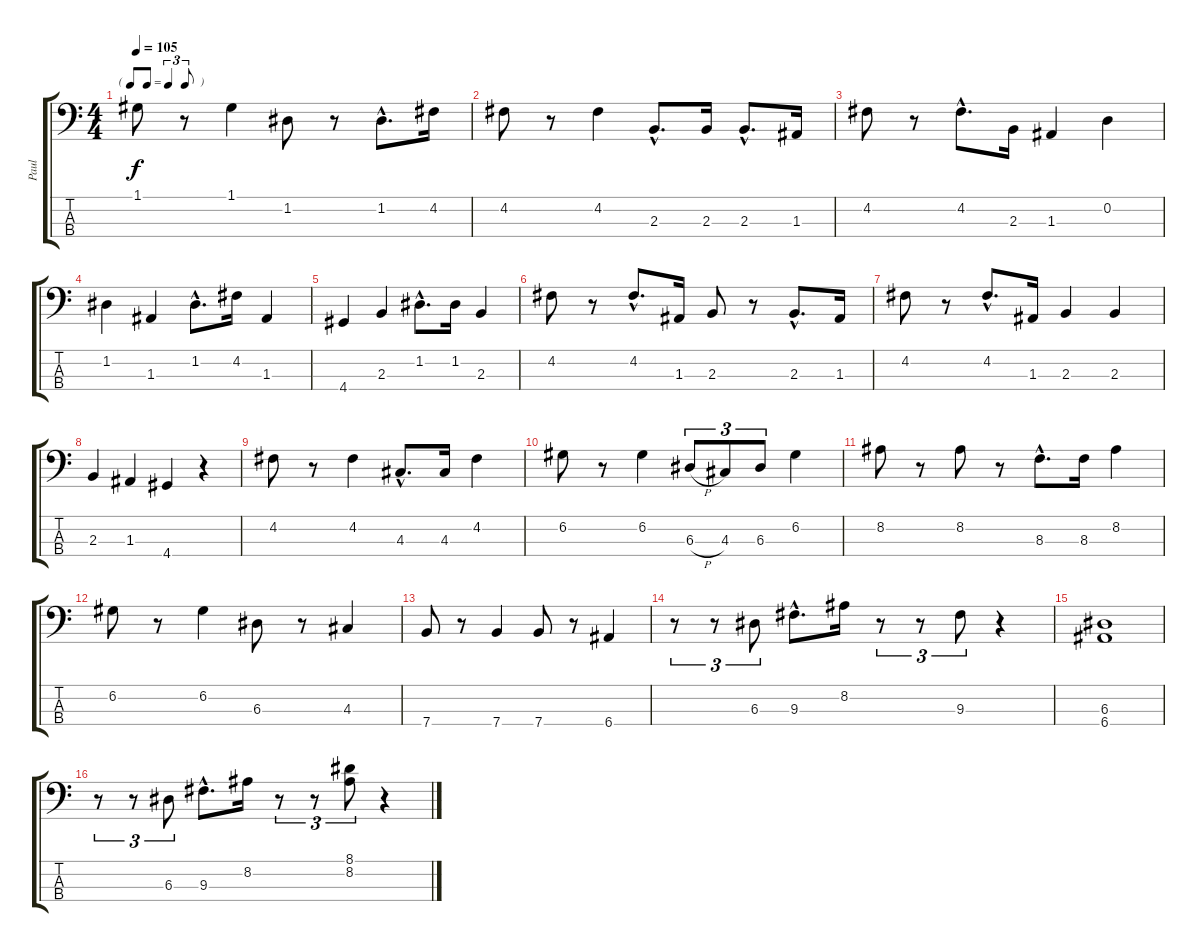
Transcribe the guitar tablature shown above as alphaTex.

\track ("Paul" "Paul") {instrument electricbassfinger}
\staff {score tabs}
\tuning (G2 D2 A1 E1) {hide}
\ts (4 4)
\tf triplet8th
\tempo 105
\clef f4
\ks c
1.1.8{dy f} r.8 1.1.4 1.2.8 r.8 1.2{hac}.8{d} 4.2.16 |
4.2.8 r.8 4.2.4 2.3{hac}.8{d} 2.3.16 2.3{hac}.8{d} 1.3.16 |
4.2.8 r.8 4.2{hac}.8{d} 2.3.16 1.3.4 0.2.4 |
1.2.4 1.3.4 1.2{hac}.8{d} 4.2.16 1.3.4 |
4.4.4 2.3.4 1.2{hac}.8{d} 1.2.16 2.3.4 |
4.2.8 r.8 4.2{hac}.8{d} 1.3.16 2.3.8 r.8 2.3{hac}.8{d} 1.3.16 |
4.2.8 r.8 4.2{hac}.8{d} 1.3.16 2.3.4 2.3.4 |
2.3.4 1.3.4 4.4.4 r.4 |
4.2.8 r.8 4.2.4 4.3{hac}.8{d} 4.3.16 4.2.4 |
6.2.8 r.8 6.2.4 6.3{h}.8{tu (3 2)} 4.3.8{tu (3 2)} 6.3.8{tu (3 2)} 6.2.4 |
8.2.8 r.8 8.2.8 r.8 8.3{hac}.8{d} 8.3.16 8.2.4 |
6.2.8 r.8 6.2.4 6.3.8 r.8 4.3.4 |
7.4.8 r.8 7.4.4 7.4.8 r.8 6.4.4 |
r.8{tu (3 2)} r.8{tu (3 2)} 6.3.8{tu (3 2)} 9.3{hac}.8{d} 8.2.16 r.8{tu (3 2)} r.8{tu (3 2)} 9.3.8{tu (3 2)} r.4 |
(6.3 6.4).1 |
r.8{tu (3 2)} r.8{tu (3 2)} 6.3.8{tu (3 2)} 9.3{hac}.8{d} 8.2.16 r.8{tu (3 2)} r.8{tu (3 2)} (8.1 8.2).8{tu (3 2)} r.4
